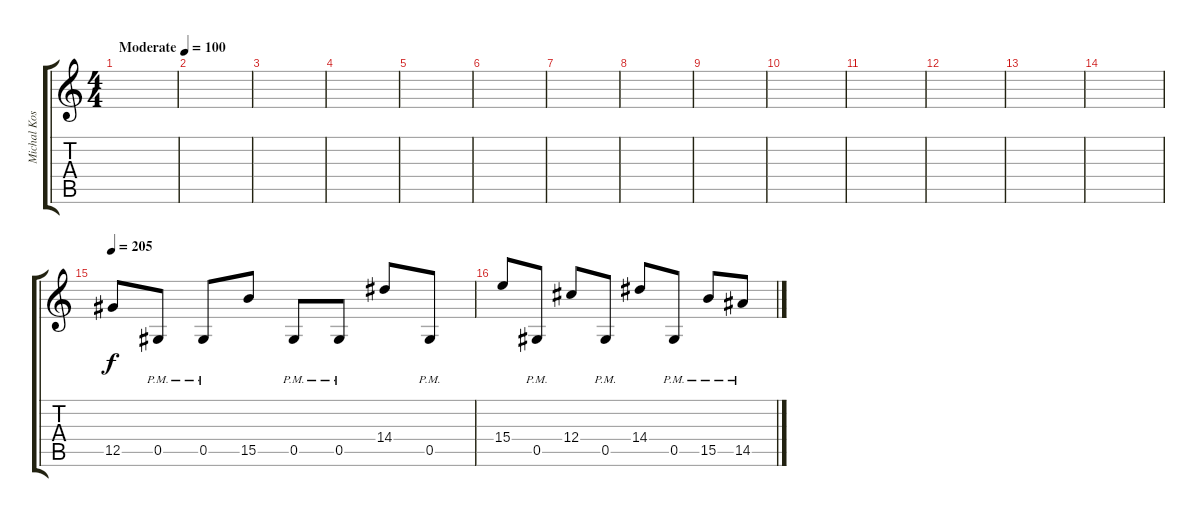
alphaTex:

\track ("Michal Kostrzynski" "Michal Kos") {instrument distortionguitar}
\staff {score tabs}
\tuning (Eb4 Bb3 Gb3 Db3 Ab2 Eb2) {hide}
\ts (4 4)
\tempo (100 "Moderate")
\clef g2
\ks c
|
|
|
|
|
|
|
|
|
|
|
|
|
|
\tempo 200
\tempo 205
12.5.8 0.5{pm}.8 0.5{pm}.8 15.5.8 0.5{pm}.8 0.5{pm}.8 14.4.8 0.5{pm}.8 |
15.4.8 0.5{pm}.8 12.4.8 0.5{pm}.8 14.4.8 0.5{pm}.8 15.5{pm}.8 14.5{pm}.8
